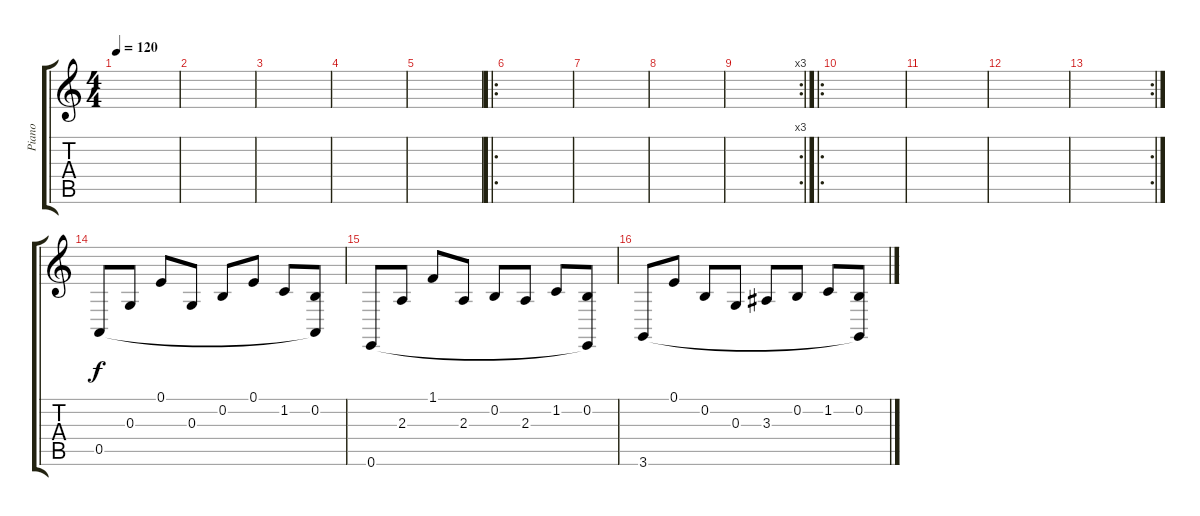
\track ("Piano" "Piano") {instrument acousticgrandpiano}
\staff {score tabs}
\tuning (E4 B3 G3 D3 A2 E2) {hide}
\ts (4 4)
\tempo 120
\clef g2
\ks c
|
|
|
|
|
\ro
|
|
|
\rc 3
|
\ro
|
|
|
\rc 2
|
0.5.8 0.3.8 0.1.8 0.3.8 0.2.8 0.1.8 1.2.8 (0.2 0.5{t}).8 |
0.6.8 2.3.8 1.1.8 2.3.8 0.2.8 2.3.8 1.2.8 (0.2 0.6{t}).8 |
3.6.8 0.1.8 0.2.8 0.3.8 3.3.8 0.2.8 1.2.8 (0.2 3.6{t}).8
